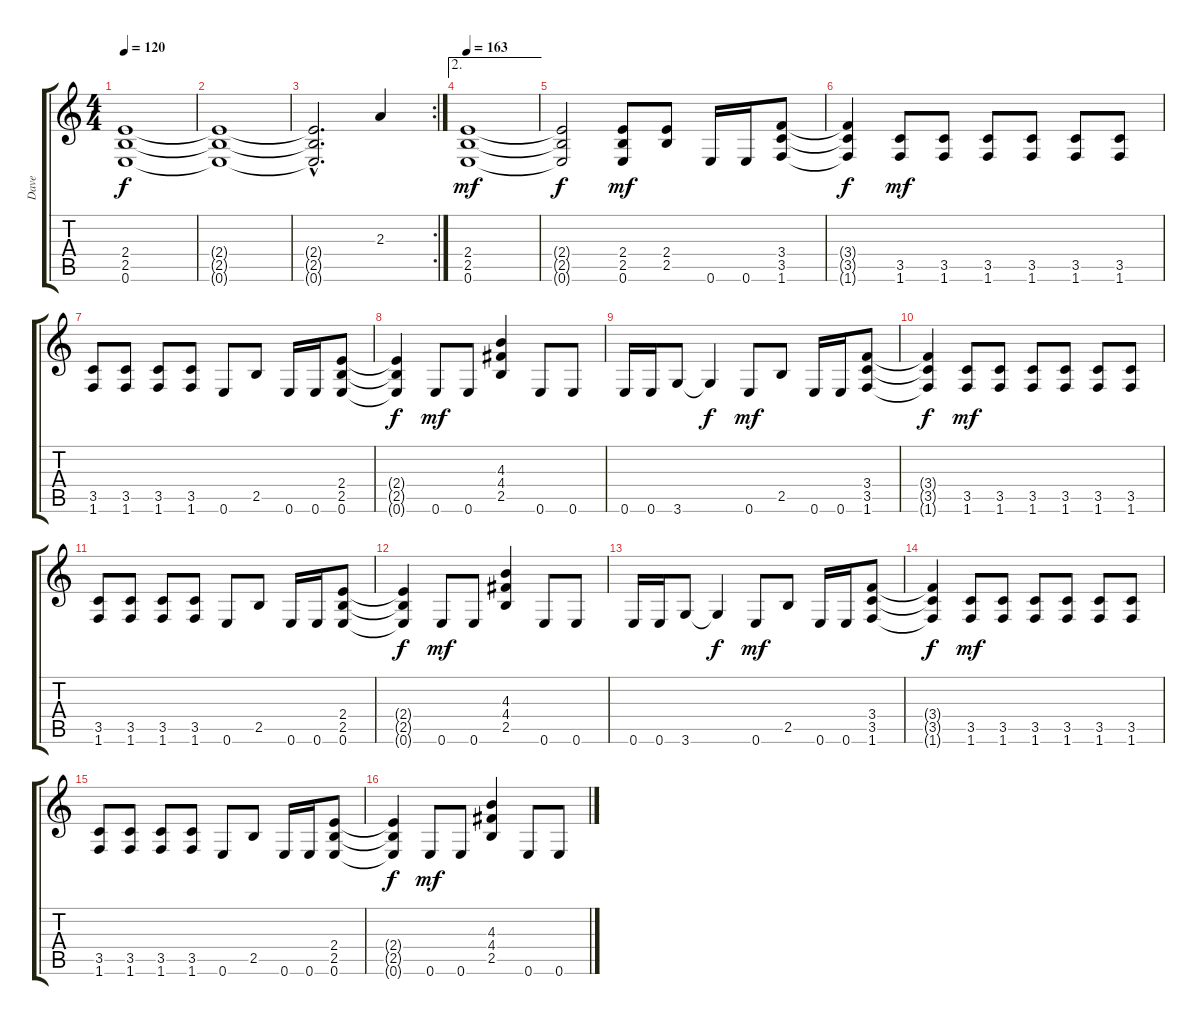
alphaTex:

\track ("Dave" "Dave") {instrument distortionguitar}
\staff {score tabs}
\tuning (E4 B3 G3 D3 A2 E2) {hide}
\ts (4 4)
\tempo 120
\clef g2
\ks c
(2.4{t} 2.5{t} 0.6{t}).1{dy f} |
(2.4{t} 2.5{t} 0.6{t}).1 |
\rc 2
(2.4{hac t} 2.5{hac t} 0.6{hac t}).2{d} 2.3.4 |
\ae 2
\tempo 163
(2.4 2.5 0.6).1{dy mf} |
(2.4{t} 2.5{t} 0.6{t}).2{dy f} (2.4 2.5 0.6).8{dy mf} (2.4 2.5).8 0.6.16 0.6.16 (3.4 3.5 1.6).8 |
(3.4{t} 3.5{t} 1.6{t}).4{dy f} (3.5 1.6).8{dy mf} (3.5 1.6).8 (3.5 1.6).8 (3.5 1.6).8 (3.5 1.6).8 (3.5 1.6).8 |
(3.5 1.6).8 (3.5 1.6).8 (3.5 1.6).8 (3.5 1.6).8 0.6.8 2.5.8 0.6.16 0.6.16 (2.4 2.5 0.6).8 |
(2.4{t} 2.5{t} 0.6{t}).4{dy f} 0.6.8{dy mf} 0.6.8 (4.3 4.4 2.5).4 0.6.8 0.6.8 |
0.6.16 0.6.16 3.6.8 3.6{t}.4{dy f} 0.6.8{dy mf} 2.5.8 0.6.16 0.6.16 (3.4 3.5 1.6).8 |
(3.4{t} 3.5{t} 1.6{t}).4{dy f} (3.5 1.6).8{dy mf} (3.5 1.6).8 (3.5 1.6).8 (3.5 1.6).8 (3.5 1.6).8 (3.5 1.6).8 |
(3.5 1.6).8 (3.5 1.6).8 (3.5 1.6).8 (3.5 1.6).8 0.6.8 2.5.8 0.6.16 0.6.16 (2.4 2.5 0.6).8 |
(2.4{t} 2.5{t} 0.6{t}).4{dy f} 0.6.8{dy mf} 0.6.8 (4.3 4.4 2.5).4 0.6.8 0.6.8 |
0.6.16 0.6.16 3.6.8 3.6{t}.4{dy f} 0.6.8{dy mf} 2.5.8 0.6.16 0.6.16 (3.4 3.5 1.6).8 |
(3.4{t} 3.5{t} 1.6{t}).4{dy f} (3.5 1.6).8{dy mf} (3.5 1.6).8 (3.5 1.6).8 (3.5 1.6).8 (3.5 1.6).8 (3.5 1.6).8 |
(3.5 1.6).8 (3.5 1.6).8 (3.5 1.6).8 (3.5 1.6).8 0.6.8 2.5.8 0.6.16 0.6.16 (2.4 2.5 0.6).8 |
(2.4{t} 2.5{t} 0.6{t}).4{dy f} 0.6.8{dy mf} 0.6.8 (4.3 4.4 2.5).4 0.6.8 0.6.8
